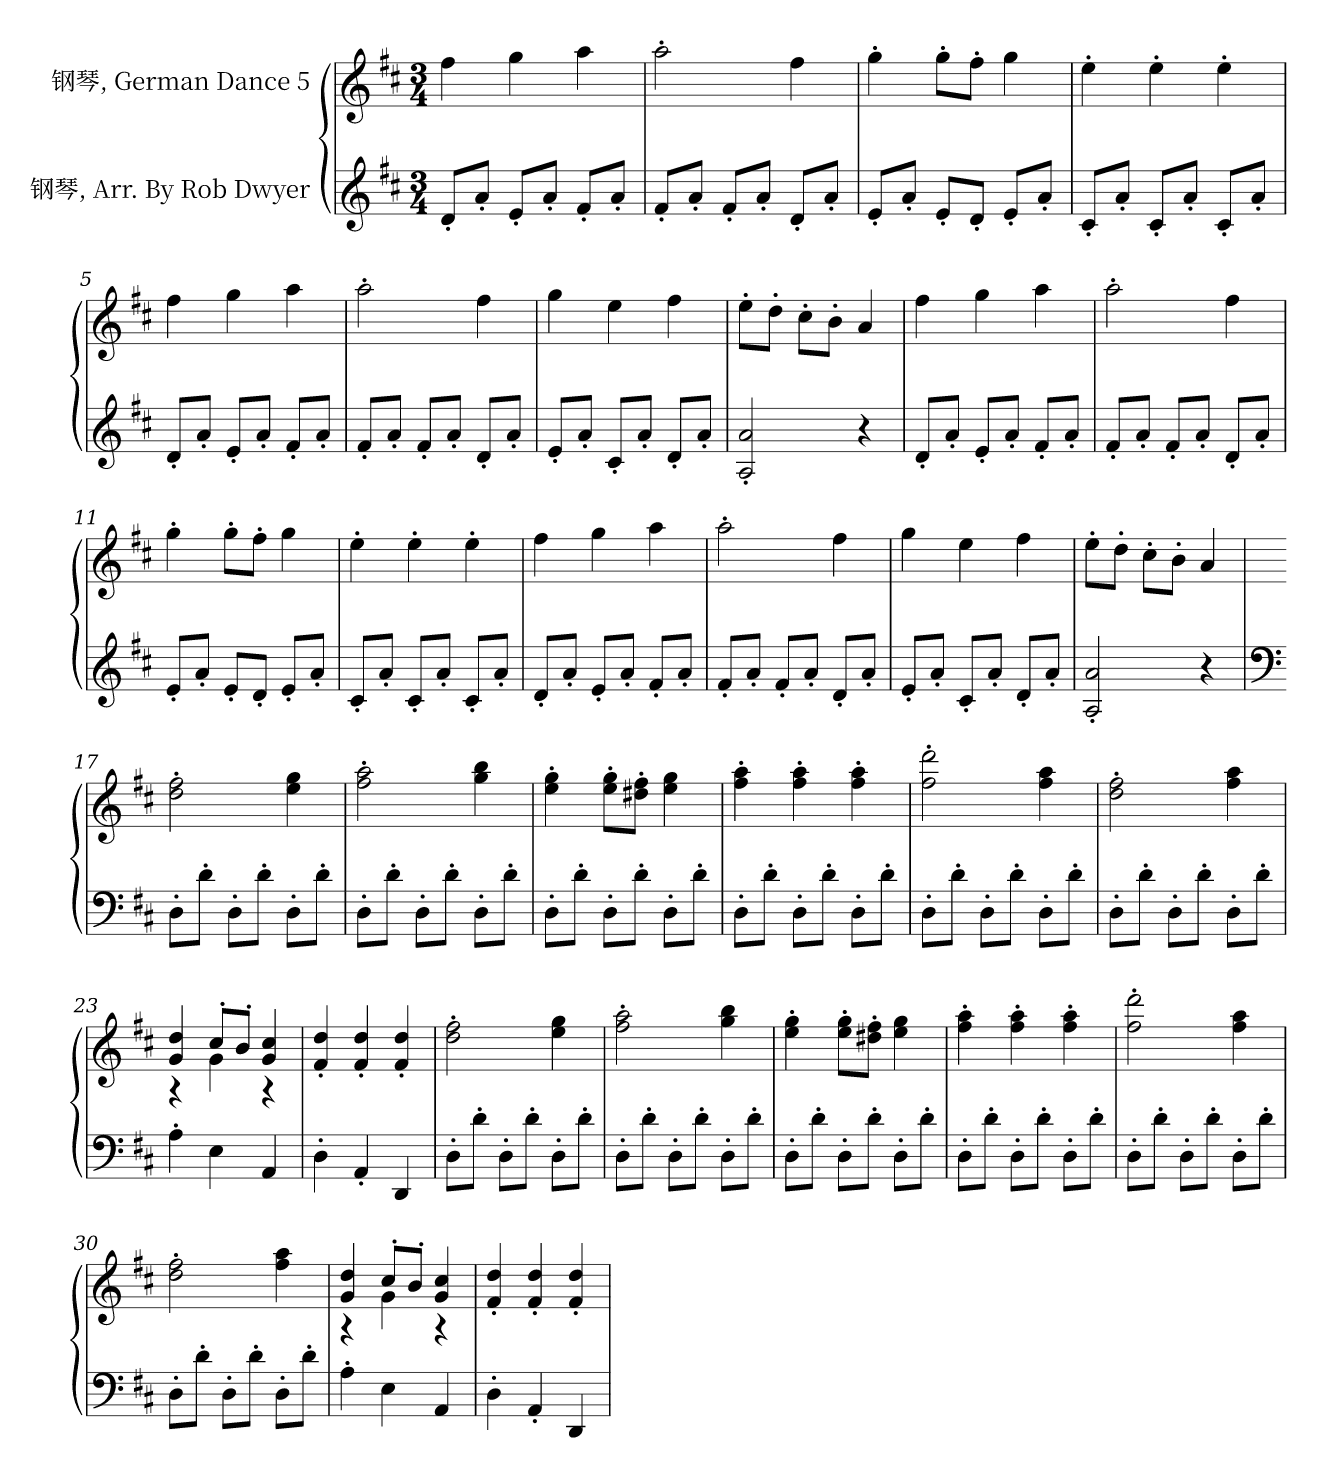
**kern	**kern
*part2	*part1
*staff2	*staff1
*I"钢琴, Arr. By Rob Dwyer	*I"钢琴, German Dance 5
*clefG2	*clefG2
*k[f#c#]	*k[f#c#]
*M3/4	*M3/4
*MM155	*MM155
=1	=1
8d'/L	4ff#\
8a'/J	.
8e'/L	4gg\
8a'/J	.
8f#'/L	4aa\
8a'/J	.
=2	=2
8f#'/L	2aa'\
8a'/J	.
8f#'/L	.
8a'/J	.
8d'/L	4ff#\
8a'/J	.
=3	=3
8e'/L	4gg'\
8a'/J	.
8e'/L	8gg'\L
8d'/J	8ff#'\J
8e'/L	4gg\
8a'/J	.
=4	=4
8c#'/L	4ee'\
8a'/J	.
8c#'/L	4ee'\
8a'/J	.
8c#'/L	4ee'\
8a'/J	.
!!LO:LB:g=z
=5	=5
8d'/L	4ff#\
8a'/J	.
8e'/L	4gg\
8a'/J	.
8f#'/L	4aa\
8a'/J	.
=6	=6
8f#'/L	2aa'\
8a'/J	.
8f#'/L	.
8a'/J	.
8d'/L	4ff#\
8a'/J	.
=7	=7
8e'/L	4gg\
8a'/J	.
8c#'/L	4ee\
8a'/J	.
8d'/L	4ff#\
8a'/J	.
=8	=8
2A/' 2a/'	8ee'\L
.	8dd'\J
.	8cc#'\L
.	8b'\J
4r	4a/
=9	=9
8d'/L	4ff#\
8a'/J	.
8e'/L	4gg\
8a'/J	.
8f#'/L	4aa\
8a'/J	.
=10	=10
8f#'/L	2aa'\
8a'/J	.
8f#'/L	.
8a'/J	.
8d'/L	4ff#\
8a'/J	.
!!LO:LB:g=z
=11	=11
8e'/L	4gg'\
8a'/J	.
8e'/L	8gg'\L
8d'/J	8ff#'\J
8e'/L	4gg\
8a'/J	.
=12	=12
8c#'/L	4ee'\
8a'/J	.
8c#'/L	4ee'\
8a'/J	.
8c#'/L	4ee'\
8a'/J	.
=13	=13
8d'/L	4ff#\
8a'/J	.
8e'/L	4gg\
8a'/J	.
8f#'/L	4aa\
8a'/J	.
=14	=14
8f#'/L	2aa'\
8a'/J	.
8f#'/L	.
8a'/J	.
8d'/L	4ff#\
8a'/J	.
=15	=15
8e'/L	4gg\
8a'/J	.
8c#'/L	4ee\
8a'/J	.
8d'/L	4ff#\
8a'/J	.
=16	=16
2A/' 2a/'	8ee'\L
.	8dd'\J
.	8cc#'\L
.	8b'\J
4r	4a/
!!LO:LB:g=z
=17	=17
*clefF4	*
8D'\L	2dd\' 2ff#\'
8d'\J	.
8D'\L	.
8d'\J	.
8D'\L	4ee\ 4gg\
8d'\J	.
=18	=18
8D'\L	2ff#\' 2aa\'
8d'\J	.
8D'\L	.
8d'\J	.
8D'\L	4gg\ 4bb\
8d'\J	.
=19	=19
8D'\L	4ee\' 4gg\'
8d'\J	.
8D'\L	8ee\' 8gg\'L
8d'\J	8dd#X\' 8ff#\'J
8D'\L	4ee\ 4gg\
8d'\J	.
=20	=20
8D'\L	4ff#\' 4aa\'
8d'\J	.
8D'\L	4ff#\' 4aa\'
8d'\J	.
8D'\L	4ff#\' 4aa\'
8d'\J	.
=21	=21
8D'\L	2ff#\' 2ddd\'
8d'\J	.
8D'\L	.
8d'\J	.
8D'\L	4ff#\ 4aa\
8d'\J	.
=22	=22
8D'\L	2dd\' 2ff#\'
8d'\J	.
8D'\L	.
8d'\J	.
8D'\L	4ff#\ 4aa\
8d'\J	.
!!LO:LB:g=z
=23	=23
*	*^
4A'\	4g/ 4dd/	4r
4E\	8cc#'/L	4g\
.	8b'/J	.
4AA/	4g/ 4cc#/	4r
*	*v	*v
=24	=24
4D'\	4f#/' 4dd/'
4AA'/	4f#/' 4dd/'
4DD/	4f#/' 4dd/'
=25	=25
8D'\L	2dd\' 2ff#\'
8d'\J	.
8D'\L	.
8d'\J	.
8D'\L	4ee\ 4gg\
8d'\J	.
=26	=26
8D'\L	2ff#\' 2aa\'
8d'\J	.
8D'\L	.
8d'\J	.
8D'\L	4gg\ 4bb\
8d'\J	.
=27	=27
8D'\L	4ee\' 4gg\'
8d'\J	.
8D'\L	8ee\' 8gg\'L
8d'\J	8dd#X\' 8ff#\'J
8D'\L	4ee\ 4gg\
8d'\J	.
=28	=28
8D'\L	4ff#\' 4aa\'
8d'\J	.
8D'\L	4ff#\' 4aa\'
8d'\J	.
8D'\L	4ff#\' 4aa\'
8d'\J	.
!!LO:LB:g=z
=29	=29
8D'\L	2ff#\' 2ddd\'
8d'\J	.
8D'\L	.
8d'\J	.
8D'\L	4ff#\ 4aa\
8d'\J	.
=30	=30
8D'\L	2dd\' 2ff#\'
8d'\J	.
8D'\L	.
8d'\J	.
8D'\L	4ff#\ 4aa\
8d'\J	.
=31	=31
*	*^
4A'\	4g/ 4dd/	4r
4E\	8cc#'/L	4g\
.	8b'/J	.
4AA/	4g/ 4cc#/	4r
*	*v	*v
=32	=32
4D'\	4f#/' 4dd/'
4AA'/	4f#/' 4dd/'
4DD/	4f#/' 4dd/'
=	=
*-	*-
